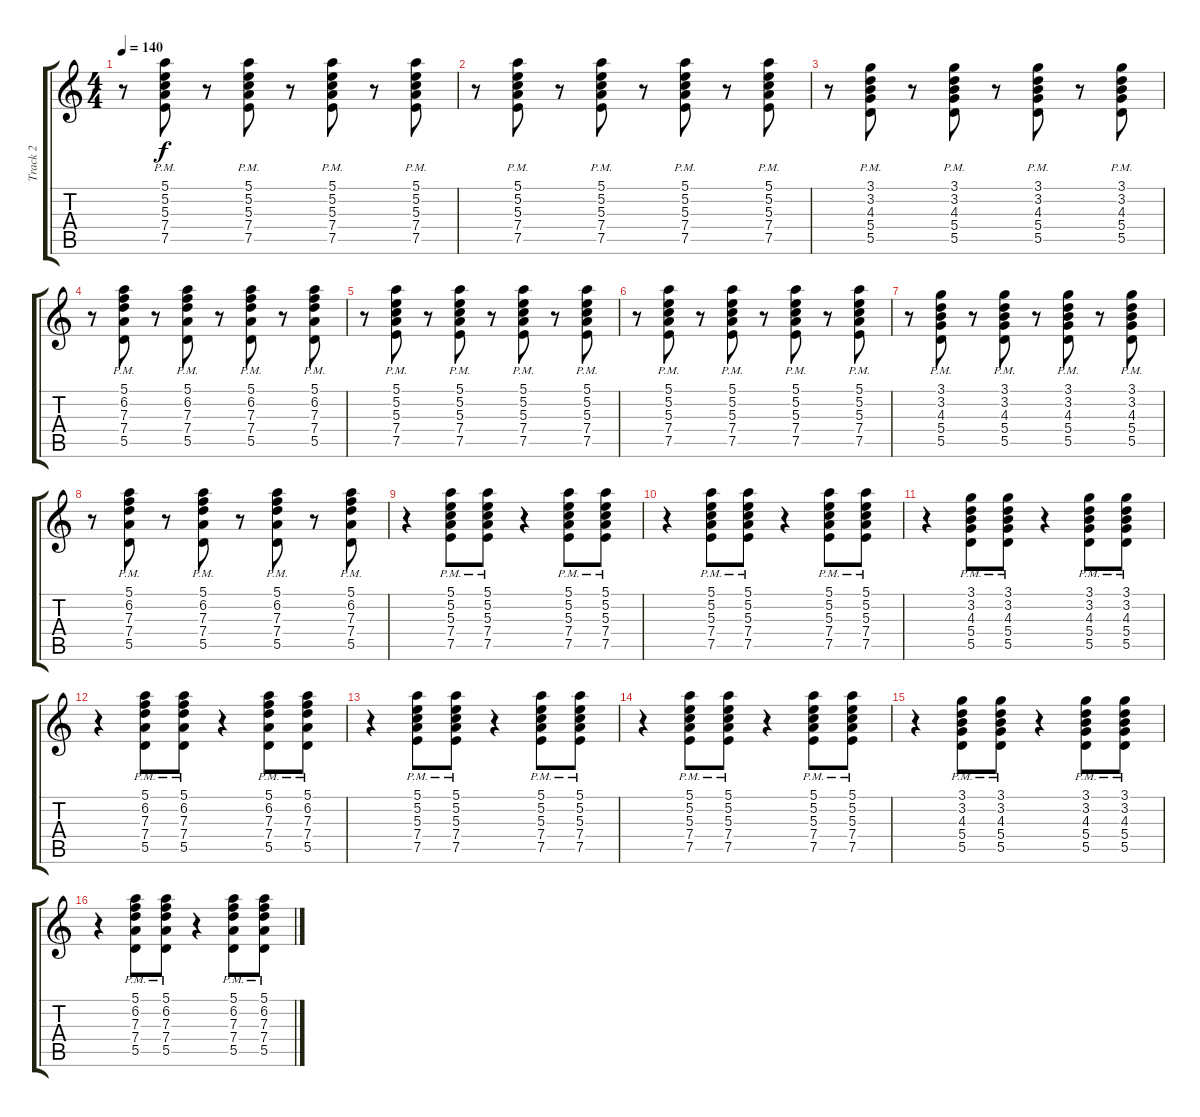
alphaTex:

\track ("Track 2" "Track 2") {instrument electricguitarjazz}
\staff {score tabs}
\tuning (E4 B3 G3 D3 A2 E2) {hide}
\ts (4 4)
\tempo 140
\clef g2
\ks c
r.8{dy f} (5.1{pm} 5.2{pm} 5.3{pm} 7.4{pm} 7.5{pm}).8 r.8 (5.1{pm} 5.2{pm} 5.3{pm} 7.4{pm} 7.5{pm}).8 r.8 (5.1{pm} 5.2{pm} 5.3{pm} 7.4{pm} 7.5{pm}).8 r.8 (5.1{pm} 5.2{pm} 5.3{pm} 7.4{pm} 7.5{pm}).8 |
r.8 (5.1{pm} 5.2{pm} 5.3{pm} 7.4{pm} 7.5{pm}).8 r.8 (5.1{pm} 5.2{pm} 5.3{pm} 7.4{pm} 7.5{pm}).8 r.8 (5.1{pm} 5.2{pm} 5.3{pm} 7.4{pm} 7.5{pm}).8 r.8 (5.1{pm} 5.2{pm} 5.3{pm} 7.4{pm} 7.5{pm}).8 |
r.8 (3.1{pm} 3.2{pm} 4.3{pm} 5.4{pm} 5.5{pm}).8 r.8 (3.1{pm} 3.2{pm} 4.3{pm} 5.4{pm} 5.5{pm}).8 r.8 (3.1{pm} 3.2{pm} 4.3{pm} 5.4{pm} 5.5{pm}).8 r.8 (3.1{pm} 3.2{pm} 4.3{pm} 5.4{pm} 5.5{pm}).8 |
r.8 (5.1{pm} 6.2{pm} 7.3{pm} 7.4{pm} 5.5{pm}).8 r.8 (5.1{pm} 6.2{pm} 7.3{pm} 7.4{pm} 5.5{pm}).8 r.8 (5.1{pm} 6.2{pm} 7.3{pm} 7.4{pm} 5.5{pm}).8 r.8 (5.1{pm} 6.2{pm} 7.3{pm} 7.4{pm} 5.5{pm}).8 |
r.8 (5.1{pm} 5.2{pm} 5.3{pm} 7.4{pm} 7.5{pm}).8 r.8 (5.1{pm} 5.2{pm} 5.3{pm} 7.4{pm} 7.5{pm}).8 r.8 (5.1{pm} 5.2{pm} 5.3{pm} 7.4{pm} 7.5{pm}).8 r.8 (5.1{pm} 5.2{pm} 5.3{pm} 7.4{pm} 7.5{pm}).8 |
r.8 (5.1{pm} 5.2{pm} 5.3{pm} 7.4{pm} 7.5{pm}).8 r.8 (5.1{pm} 5.2{pm} 5.3{pm} 7.4{pm} 7.5{pm}).8 r.8 (5.1{pm} 5.2{pm} 5.3{pm} 7.4{pm} 7.5{pm}).8 r.8 (5.1{pm} 5.2{pm} 5.3{pm} 7.4{pm} 7.5{pm}).8 |
r.8 (3.1{pm} 3.2{pm} 4.3{pm} 5.4{pm} 5.5{pm}).8 r.8 (3.1{pm} 3.2{pm} 4.3{pm} 5.4{pm} 5.5{pm}).8 r.8 (3.1{pm} 3.2{pm} 4.3{pm} 5.4{pm} 5.5{pm}).8 r.8 (3.1{pm} 3.2{pm} 4.3{pm} 5.4{pm} 5.5{pm}).8 |
r.8 (5.1{pm} 6.2{pm} 7.3{pm} 7.4{pm} 5.5{pm}).8 r.8 (5.1{pm} 6.2{pm} 7.3{pm} 7.4{pm} 5.5{pm}).8 r.8 (5.1{pm} 6.2{pm} 7.3{pm} 7.4{pm} 5.5{pm}).8 r.8 (5.1{pm} 6.2{pm} 7.3{pm} 7.4{pm} 5.5{pm}).8 |
r.4 (5.1{pm} 5.2{pm} 5.3{pm} 7.4{pm} 7.5{pm}).8 (5.1{pm} 5.2{pm} 5.3{pm} 7.4{pm} 7.5{pm}).8 r.4 (5.1{pm} 5.2{pm} 5.3{pm} 7.4{pm} 7.5{pm}).8 (5.1{pm} 5.2{pm} 5.3{pm} 7.4{pm} 7.5{pm}).8 |
r.4 (5.1{pm} 5.2{pm} 5.3{pm} 7.4{pm} 7.5{pm}).8 (5.1{pm} 5.2{pm} 5.3{pm} 7.4{pm} 7.5{pm}).8 r.4 (5.1{pm} 5.2{pm} 5.3{pm} 7.4{pm} 7.5{pm}).8 (5.1{pm} 5.2{pm} 5.3{pm} 7.4{pm} 7.5{pm}).8 |
r.4 (3.1{pm} 3.2{pm} 4.3{pm} 5.4{pm} 5.5{pm}).8 (3.1{pm} 3.2{pm} 4.3{pm} 5.4{pm} 5.5{pm}).8 r.4 (3.1{pm} 3.2{pm} 4.3{pm} 5.4{pm} 5.5{pm}).8 (3.1{pm} 3.2{pm} 4.3{pm} 5.4{pm} 5.5{pm}).8 |
r.4 (5.1{pm} 6.2{pm} 7.3{pm} 7.4{pm} 5.5{pm}).8 (5.1{pm} 6.2{pm} 7.3{pm} 7.4{pm} 5.5{pm}).8 r.4 (5.1{pm} 6.2{pm} 7.3{pm} 7.4{pm} 5.5{pm}).8 (5.1{pm} 6.2{pm} 7.3{pm} 7.4{pm} 5.5{pm}).8 |
r.4 (5.1{pm} 5.2{pm} 5.3{pm} 7.4{pm} 7.5{pm}).8 (5.1{pm} 5.2{pm} 5.3{pm} 7.4{pm} 7.5{pm}).8 r.4 (5.1{pm} 5.2{pm} 5.3{pm} 7.4{pm} 7.5{pm}).8 (5.1{pm} 5.2{pm} 5.3{pm} 7.4{pm} 7.5{pm}).8 |
r.4 (5.1{pm} 5.2{pm} 5.3{pm} 7.4{pm} 7.5{pm}).8 (5.1{pm} 5.2{pm} 5.3{pm} 7.4{pm} 7.5{pm}).8 r.4 (5.1{pm} 5.2{pm} 5.3{pm} 7.4{pm} 7.5{pm}).8 (5.1{pm} 5.2{pm} 5.3{pm} 7.4{pm} 7.5{pm}).8 |
r.4 (3.1{pm} 3.2{pm} 4.3{pm} 5.4{pm} 5.5{pm}).8 (3.1{pm} 3.2{pm} 4.3{pm} 5.4{pm} 5.5{pm}).8 r.4 (3.1{pm} 3.2{pm} 4.3{pm} 5.4{pm} 5.5{pm}).8 (3.1{pm} 3.2{pm} 4.3{pm} 5.4{pm} 5.5{pm}).8 |
r.4 (5.1{pm} 6.2{pm} 7.3{pm} 7.4{pm} 5.5{pm}).8 (5.1{pm} 6.2{pm} 7.3{pm} 7.4{pm} 5.5{pm}).8 r.4 (5.1{pm} 6.2{pm} 7.3{pm} 7.4{pm} 5.5{pm}).8 (5.1{pm} 6.2{pm} 7.3{pm} 7.4{pm} 5.5{pm}).8
